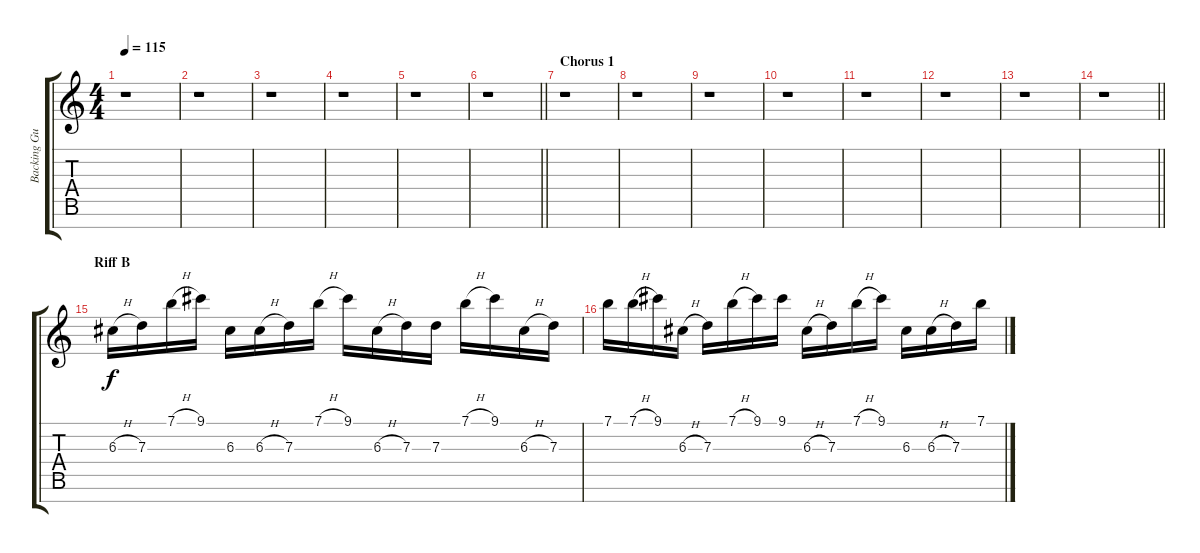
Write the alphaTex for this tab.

\track ("Backing Guitar" "Backing Gu") {instrument overdrivenguitar}
\staff {score tabs}
\tuning (E4 B3 G3 D3 A2 E2 B1) {hide}
\ts (4 4)
\tempo 115
\clef g2
\ks c
r.1{dy f} |
r.1 |
r.1 |
r.1 |
r.1 |
\barLineRight lightlight
r.1 |
\section ("" "Chorus 1")
r.1 |
r.1 |
r.1 |
r.1 |
r.1 |
r.1 |
r.1 |
\barLineRight lightlight
r.1{volume 0} |
\section ("" "Riff B")
6.3{h}.16{volume 12} 7.3.16 7.1{h}.16 9.1.16 6.3.16 6.3{h}.16 7.3.16 7.1{h}.16 9.1.16 6.3{h}.16 7.3.16 7.3.16 7.1{h}.16 9.1.16 6.3{h}.16 7.3.16 |
7.1.16 7.1{h}.16 9.1.16 6.3{h}.16 7.3.16 7.1{h}.16 9.1.16 9.1.16 6.3{h}.16 7.3.16 7.1{h}.16 9.1.16 6.3.16 6.3{h}.16 7.3.16 7.1{h}.16
